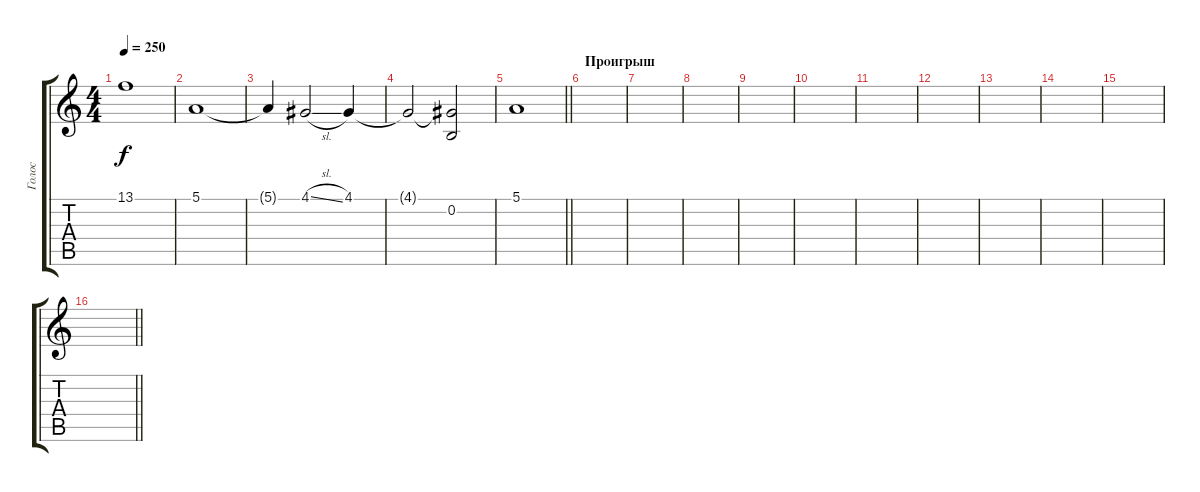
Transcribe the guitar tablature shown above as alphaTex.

\track ("Голос" "Голос") {instrument lead6voice}
\staff {score tabs}
\tuning (E4 B3 G3 D3 A2 E2) {hide}
\ts (4 4)
\tempo 250
\clef g2
\ks c
13.1{t}.1{dy f} |
5.1.1 |
5.1{t}.4 4.1{sl}.2 4.1.4 |
4.1{t}.2 (4.1{t} 0.2).2 |
\barLineRight lightlight
5.1.1 |
\section ("" "Проигрыш")
|
|
|
|
|
|
|
|
|
|
\barLineRight lightlight
